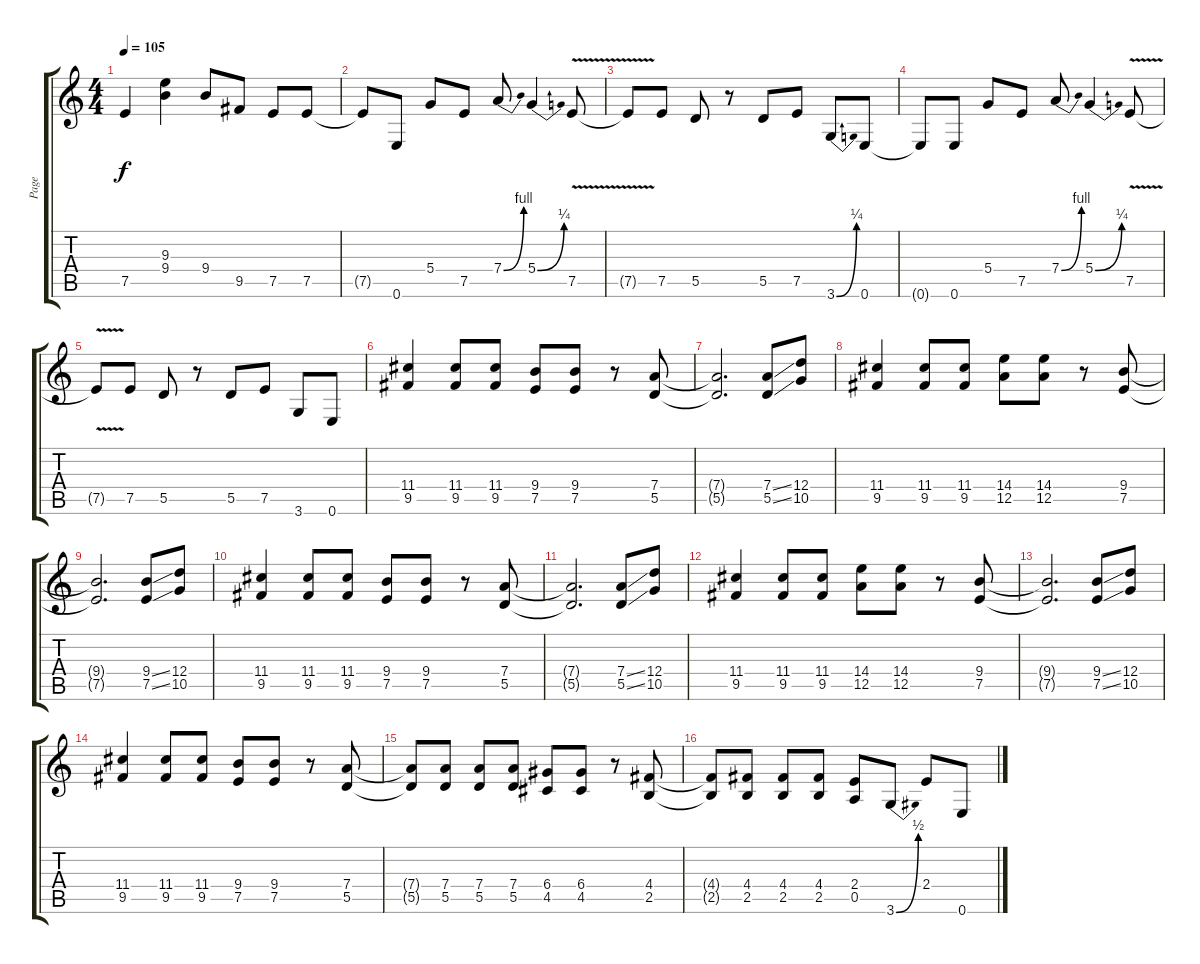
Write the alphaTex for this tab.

\track ("Page" "Page") {instrument distortionguitar}
\staff {score tabs}
\tuning (E4 B3 G3 D3 A2 E2) {hide}
\ts (4 4)
\tempo 105
\clef g2
\ks c
7.5{t}.4{dy f} (9.3 9.4).4 9.4.8 9.5.8 7.5.8 7.5.8 |
7.5{t}.8 0.6.8 5.4.8 7.5.8 7.4{be (bend 0 0 60 4)}.8 5.4{be (bend 0 0 60 1)}.4 7.5{v}.8 |
7.5{t}.8 7.5.8 5.5.8 r.8 5.5.8 7.5.8 3.6{be (bend 0 0 60 1)}.8 0.6.8 |
0.6{t}.8 0.6.8 5.4.8 7.5.8 7.4{be (bend 0 0 60 4)}.8 5.4{be (bend 0 0 60 1)}.4 7.5{v}.8 |
7.5{t}.8 7.5.8 5.5.8 r.8 5.5.8 7.5.8 3.6.8 0.6.8 |
(11.4 9.5).4 (11.4 9.5).8 (11.4 9.5).8 (9.4 7.5).8 (9.4 7.5).8 r.8 (7.4 5.5).8 |
(7.4{t} 5.5{t}).2{d} (7.4{ss} 5.5{ss}).8 (12.4 10.5).8 |
(11.4 9.5).4 (11.4 9.5).8 (11.4 9.5).8 (14.4 12.5).8 (14.4 12.5).8 r.8 (9.4 7.5).8 |
(9.4{t} 7.5{t}).2{d} (9.4{ss} 7.5{ss}).8 (12.4 10.5).8 |
(11.4 9.5).4 (11.4 9.5).8 (11.4 9.5).8 (9.4 7.5).8 (9.4 7.5).8 r.8 (7.4 5.5).8 |
(7.4{t} 5.5{t}).2{d} (7.4{ss} 5.5{ss}).8 (12.4 10.5).8 |
(11.4 9.5).4 (11.4 9.5).8 (11.4 9.5).8 (14.4 12.5).8 (14.4 12.5).8 r.8 (9.4 7.5).8 |
(9.4{t} 7.5{t}).2{d} (9.4{ss} 7.5{ss}).8 (12.4 10.5).8 |
(11.4 9.5).4 (11.4 9.5).8 (11.4 9.5).8 (9.4 7.5).8 (9.4 7.5).8 r.8 (7.4 5.5).8 |
(7.4{t} 5.5{t}).8 (7.4 5.5).8 (7.4 5.5).8 (7.4 5.5).8 (6.4 4.5).8 (6.4 4.5).8 r.8 (4.4 2.5).8 |
(4.4{t} 2.5{t}).8 (4.4 2.5).8 (4.4 2.5).8 (4.4 2.5).8 (2.4 0.5).8 3.6{be (bend 0 0 60 2)}.8 2.4.8 0.6.8
